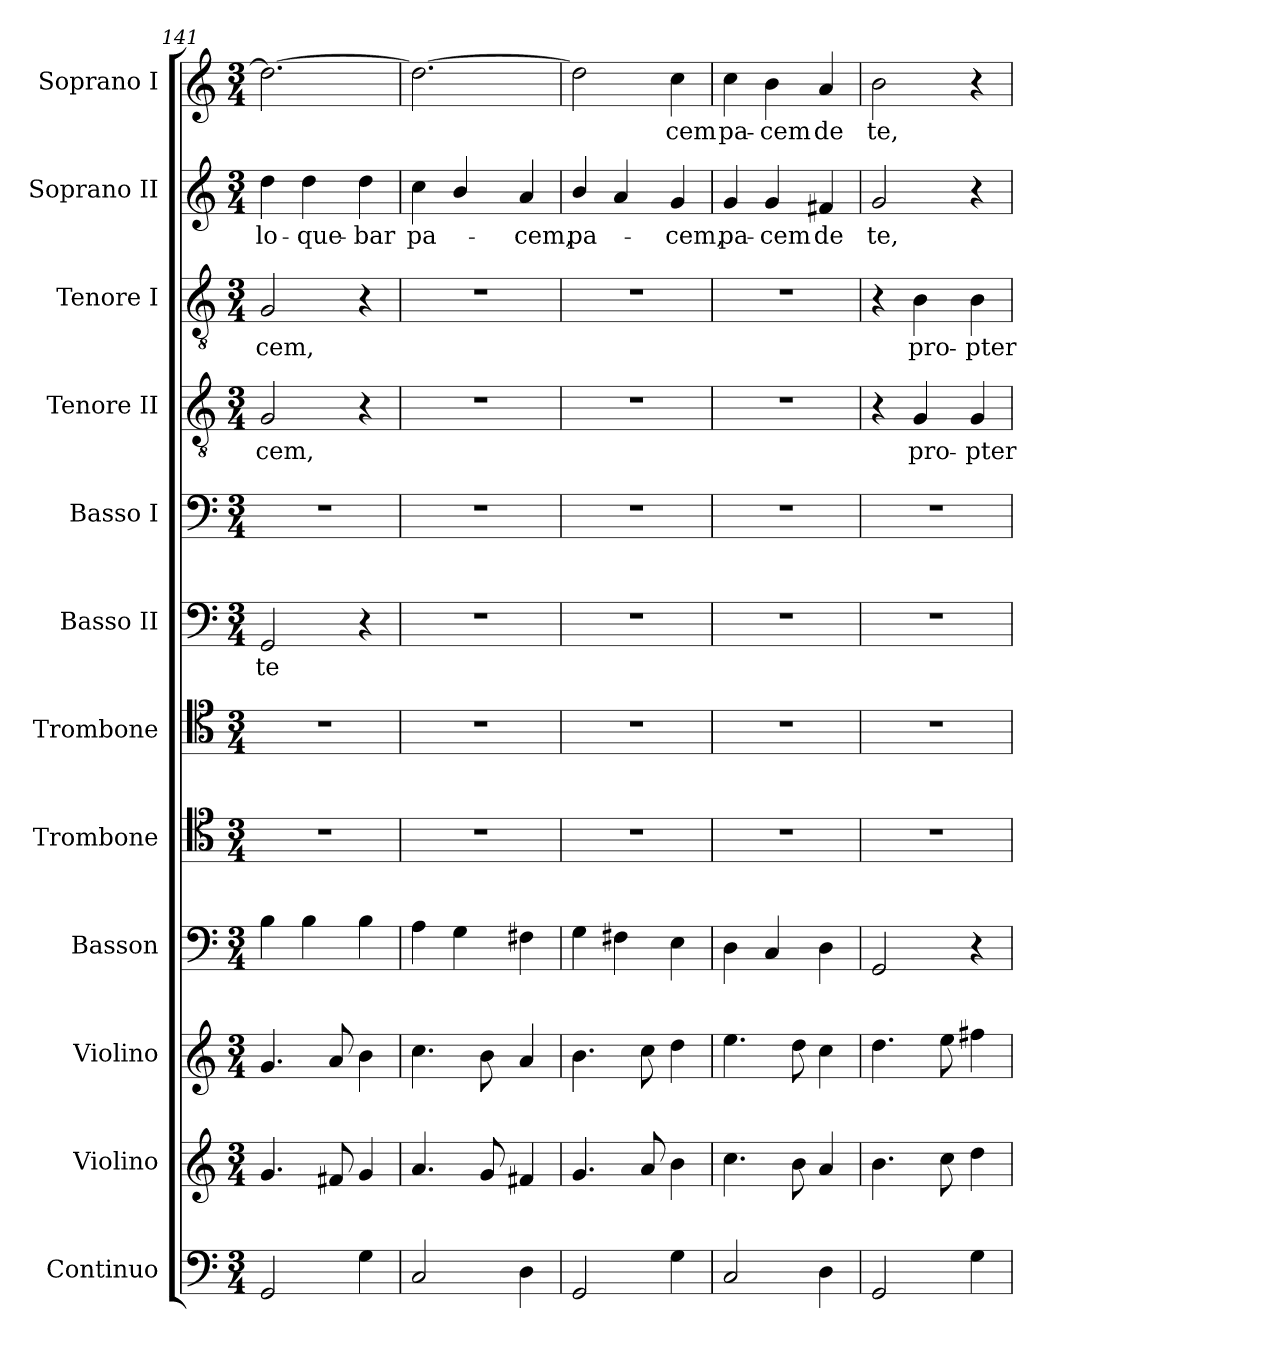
**kern	**kern	**kern	**kern	**kern	**kern	**kern	**text	**kern	**kern	**text	**kern	**text	**kern	**text	**kern	**text
*part12	*part11	*part10	*part9	*part8	*part7	*part6	*part6	*part5	*part4	*part4	*part3	*part3	*part2	*part2	*part1	*part1
*staff12	*staff11	*staff10	*staff9	*staff8	*staff7	*staff6	*staff6	*staff5	*staff4	*staff4	*staff3	*staff3	*staff2	*staff2	*staff1	*staff1
*I"Continuo	*I"Violino	*I"Violino	*I"Basson	*I"Trombone	*I"Trombone	*I"Basso II	*	*I"Basso I	*I"Tenore II	*	*I"Tenore I	*	*I"Soprano II	*	*I"Soprano I	*
*I'Ct.	*	*	*I'Bsn.	*	*	*I'B. II	*	*I'B. I	*I'T. II	*	*I'T. I	*	*I'S. II	*	*I'S. I	*
*clefF4	*clefG2	*clefG2	*clefF4	*clefC4	*clefC4	*clefF4	*	*clefF4	*clefGv2	*	*clefGv2	*	*clefG2	*	*clefG2	*
*k[]	*k[]	*k[]	*k[]	*k[]	*k[]	*k[]	*	*k[]	*k[]	*	*k[]	*	*k[]	*	*k[]	*
*M3/4	*M3/4	*M3/4	*M3/4	*M3/4	*M3/4	*M3/4	*	*M3/4	*M3/4	*	*M3/4	*	*M3/4	*	*M3/4	*
=141	=141	=141	=141	=141	=141	=141	=141	=141	=141	=141	=141	=141	=141	=141	=141	=141
!	!	!	!	!	!	!	!LO:LY:b	!	!	!LO:LY:b	!	!LO:LY:b	!	!LO:LY:b	!	!
2GG/	4.g/	4.g/	4B\	2.r	2.r	2GG/	te	2.r	2G/	-cem,	2G/	-cem,	4dd\	lo-	2.dd\_	.
!	!	!	!	!	!	!	!	!	!	!	!	!	!	!LO:LY:b	!	!
.	.	.	4B\	.	.	.	.	.	.	.	.	.	4dd\	-que-	.	.
.	8f#X/	8a/	.	.	.	.	.	.	.	.	.	.	.	.	.	.
!	!	!	!	!	!	!	!	!	!	!	!	!	!	!LO:LY:b	!	!
4G\	4g/	4b\	4B\	.	.	4r	.	.	4r	.	4r	.	4dd\	-bar	.	.
=142	=142	=142	=142	=142	=142	=142	=142	=142	=142	=142	=142	=142	=142	=142	=142	=142
!	!	!	!	!	!	!	!	!	!	!	!	!	!	!LO:LY:b	!	!
2C/	4.a/	4.cc\	4A\	2.r	2.r	2.r	.	2.r	2.r	.	2.r	.	4cc\	pa-	2.dd\_	.
.	.	.	4G\	.	.	.	.	.	.	.	.	.	4b/	.	.	.
.	8g/	8b\	.	.	.	.	.	.	.	.	.	.	.	.	.	.
!	!	!	!	!	!	!	!	!	!	!	!	!	!	!LO:LY:b	!	!
4D\	4f#X/	4a/	4F#X\	.	.	.	.	.	.	.	.	.	4a/	-cem,	.	.
=143	=143	=143	=143	=143	=143	=143	=143	=143	=143	=143	=143	=143	=143	=143	=143	=143
!	!	!	!	!	!	!	!	!	!	!	!	!	!	!LO:LY:b	!	!
2GG/	4.g/	4.b\	4G\	2.r	2.r	2.r	.	2.r	2.r	.	2.r	.	4b/	pa-	2dd\]	.
.	.	.	4F#X\	.	.	.	.	.	.	.	.	.	4a/	.	.	.
.	8a/	8cc\	.	.	.	.	.	.	.	.	.	.	.	.	.	.
!	!	!	!	!	!	!	!	!	!	!	!	!	!	!LO:LY:b	!	!LO:LY:b
4G\	4b\	4dd\	4E\	.	.	.	.	.	.	.	.	.	4g/	-cem,	4cc\	cem
=144	=144	=144	=144	=144	=144	=144	=144	=144	=144	=144	=144	=144	=144	=144	=144	=144
!	!	!	!	!	!	!	!	!	!	!	!	!	!	!LO:LY:b	!	!LO:LY:b
2C/	4.cc\	4.ee\	4D\	2.r	2.r	2.r	.	2.r	2.r	.	2.r	.	4g/	pa-	4cc\	pa-
!	!	!	!	!	!	!	!	!	!	!	!	!	!	!LO:LY:b	!	!LO:LY:b
.	.	.	4C/	.	.	.	.	.	.	.	.	.	4g/	-cem	4b\	-cem
.	8b\	8dd\	.	.	.	.	.	.	.	.	.	.	.	.	.	.
!	!	!	!	!	!	!	!	!	!	!	!	!	!	!LO:LY:b	!	!LO:LY:b
4D\	4a/	4cc\	4D\	.	.	.	.	.	.	.	.	.	4f#X/	de	4a/	de
=145	=145	=145	=145	=145	=145	=145	=145	=145	=145	=145	=145	=145	=145	=145	=145	=145
!	!	!	!	!	!	!	!	!	!	!	!	!	!	!LO:LY:b	!	!LO:LY:b
2GG/	4.b\	4.dd\	2GG/	2.r	2.r	2.r	.	2.r	4r	.	4r	.	2g/	te,	2b\	te,
!	!	!	!	!	!	!	!	!	!	!LO:LY:b	!	!LO:LY:b	!	!	!	!
.	.	.	.	.	.	.	.	.	4G/	pro-	4B\	pro-	.	.	.	.
.	8cc\	8ee\	.	.	.	.	.	.	.	.	.	.	.	.	.	.
!	!	!	!	!	!	!	!	!	!	!LO:LY:b	!	!LO:LY:b	!	!	!	!
4G\	4dd\	4ff#X\	4r	.	.	.	.	.	4G/	-pter	4B\	-pter	4r	.	4r	.
=	=	=	=	=	=	=	=	=	=	=	=	=	=	=	=	=
*-	*-	*-	*-	*-	*-	*-	*-	*-	*-	*-	*-	*-	*-	*-	*-	*-
